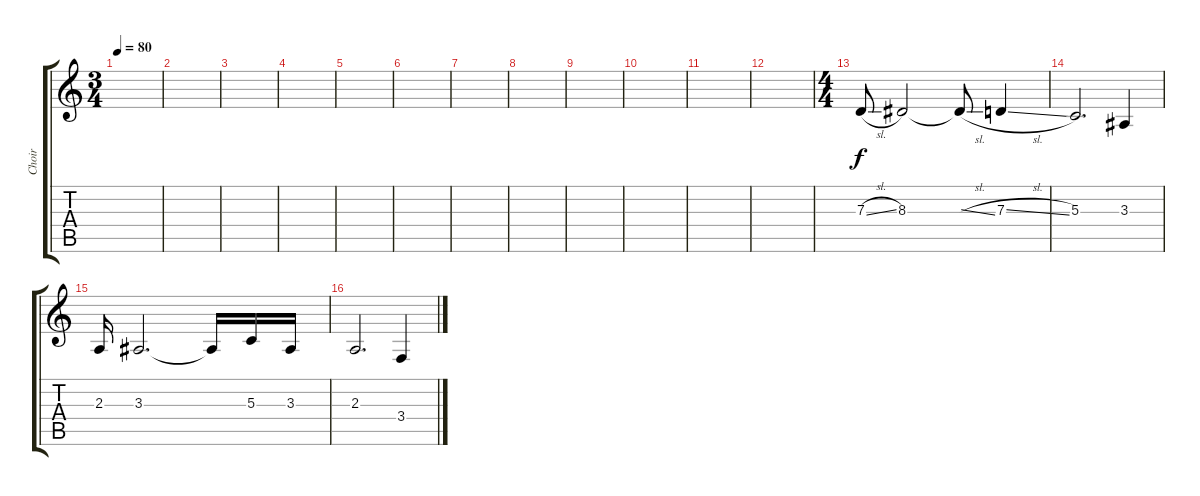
\track ("Choir" "Choir") {instrument choiraahs}
\staff {score tabs}
\tuning (E4 B3 G3 D3 A2 E2) {hide}
\ts (3 4)
\tempo 80
\clef g2
\ks c
|
|
|
|
|
|
|
|
|
|
|
|
\ts (4 4)
7.3{sl}.8 8.3.2 8.3{sl t}.8 7.3{sl}.4 |
5.3.2{d} 3.3.4 |
2.3.16 3.3.2{d} 3.3{t}.16 5.3.16 3.3.16 |
2.3.2{d} 3.4.4
